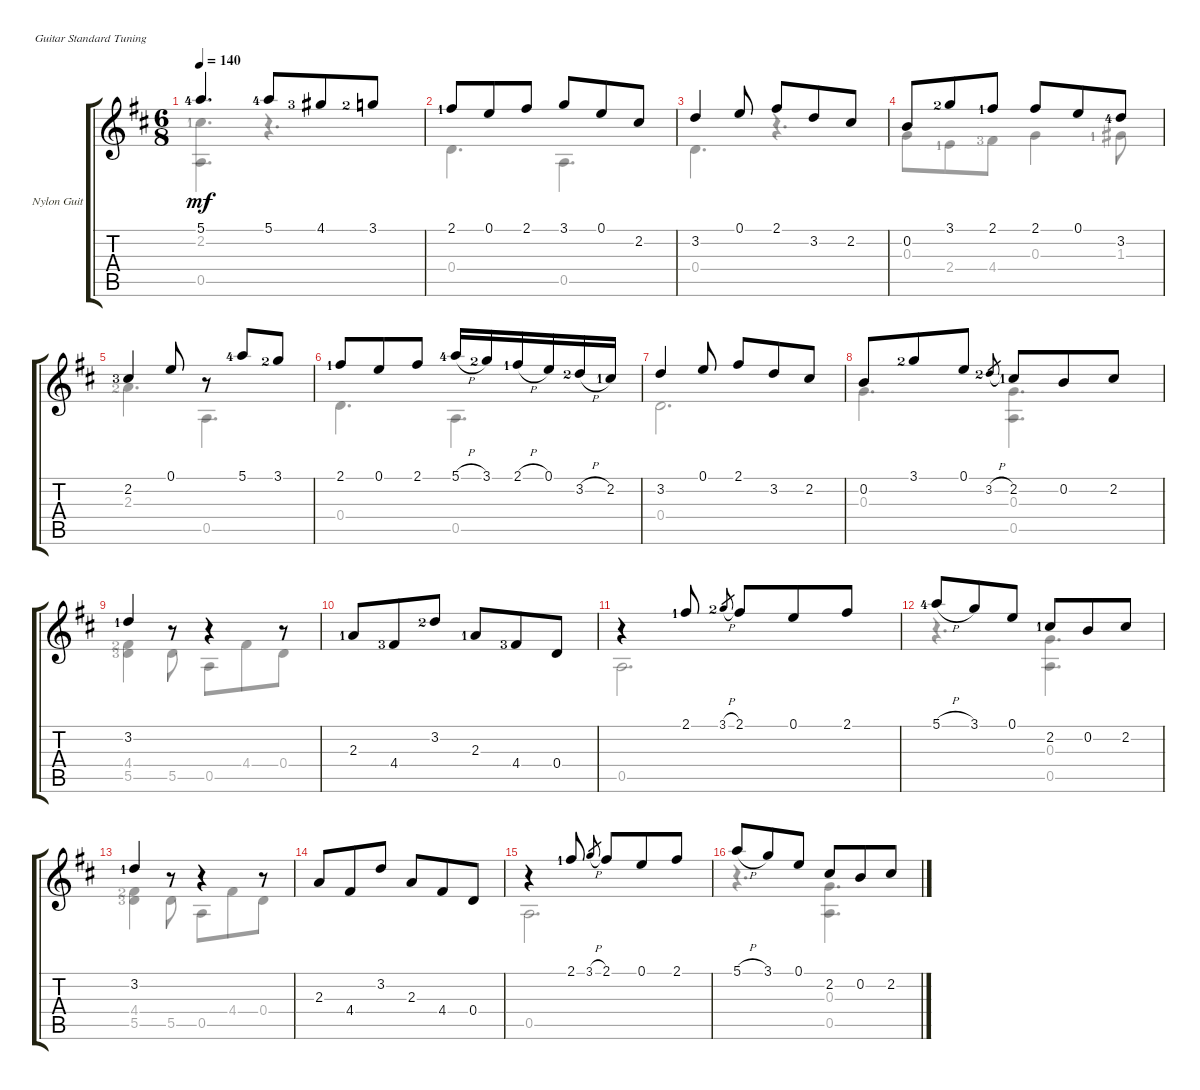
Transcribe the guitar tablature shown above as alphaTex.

\defaultSystemsLayout 4
\bracketExtendMode groupsimilarinstruments
\firstSystemTrackNameOrientation horizontal
\otherSystemsTrackNameOrientation horizontal
\track ("Nylon Guitar" "Nylon Guit") {instrument acousticguitarsteel}
\staff {score tabs}
\tuning (E4 B3 G3 D3 A2 E2)
\voice
\ts (6 8)
\tempo 140
\clef g2
\ks d
5.1{lf 5}.4{d dy mf} 5.1{lf 5}.8 4.1{lf 4}.8 3.1{lf 3}.8 |
2.1{lf 2}.8 0.1.8 2.1.8 3.1.8 0.1.8 2.2.8 |
3.2.4 0.1.8 2.1.8 3.2.8 2.2.8 |
0.2.8 3.1{lf 3}.8 2.1{lf 2}.8 2.1.8 0.1.8 3.2{lf 5}.8 |
2.2{lf 4}.4 0.1.8 r.8 5.1{lf 5}.8 3.1{lf 3}.8 |
2.1{lf 2}.8 0.1.8 2.1.8 5.1{h lf 5}.16 3.1{lf 3}.16 2.1{h lf 2}.16 0.1.16 3.2{h lf 3}.16 2.2{lf 2}.16 |
3.2.4 0.1.8 2.1.8 3.2.8 2.2.8 |
0.2.8 3.1{lf 3}.8 0.1.8 3.2{h lf 3}.8{gr} 2.2{lf 2}.8 0.2.8 2.2.8 |
3.2{lf 2}.4 r.8 r.4 r.8 |
2.3{lf 2}.8 4.4{lf 4}.8 3.2{lf 3}.8 2.3{lf 2}.8 4.4{lf 4}.8 0.4.8 |
r.4 2.1{lf 2}.8 3.1{h lf 3}.8{gr} 2.1.8 0.1.8 2.1.8 |
5.1{h lf 5}.8 3.1.8 0.1.8 2.2{lf 2}.8 0.2.8 2.2.8 |
3.2{lf 2}.4 r.8 r.4 r.8 |
2.3.8 4.4.8 3.2.8 2.3.8 4.4.8 0.4.8 |
r.4 2.1{lf 2}.8 3.1{h}.8{gr} 2.1.8 0.1.8 2.1.8 |
5.1{h}.8 3.1.8 0.1.8 2.2.8 0.2.8 2.2.8
\voice
\clef g2
\ottava regular
\simile none
\ks d
(2.2{lf 2} 0.5).4{d dy mf} r.4{d} |
0.4.4{d} 0.5.4{d} |
0.4.4{d} r.4{d} |
0.3.8 2.4{lf 2}.8 4.4{lf 4}.8 0.3.4 1.3{lf 2}.8 |
2.3{lf 3}.4{d} 0.5.4{d} |
0.4.4{d} 0.5.4{d} |
0.4.2{d} |
0.3.4{d} (0.3 0.5).4{d} |
(4.4{lf 3} 5.5{lf 4}).4 5.5.8 0.5.8 4.4.8 0.4.8 |
|
0.5.2{d} |
r.4{d} (0.3 0.5).4{d} |
(4.4{lf 3} 5.5{lf 4}).4 5.5.8 0.5.8 4.4.8 0.4.8 |
|
0.5.2{d} |
r.4{d} (0.3 0.5).4{d}
